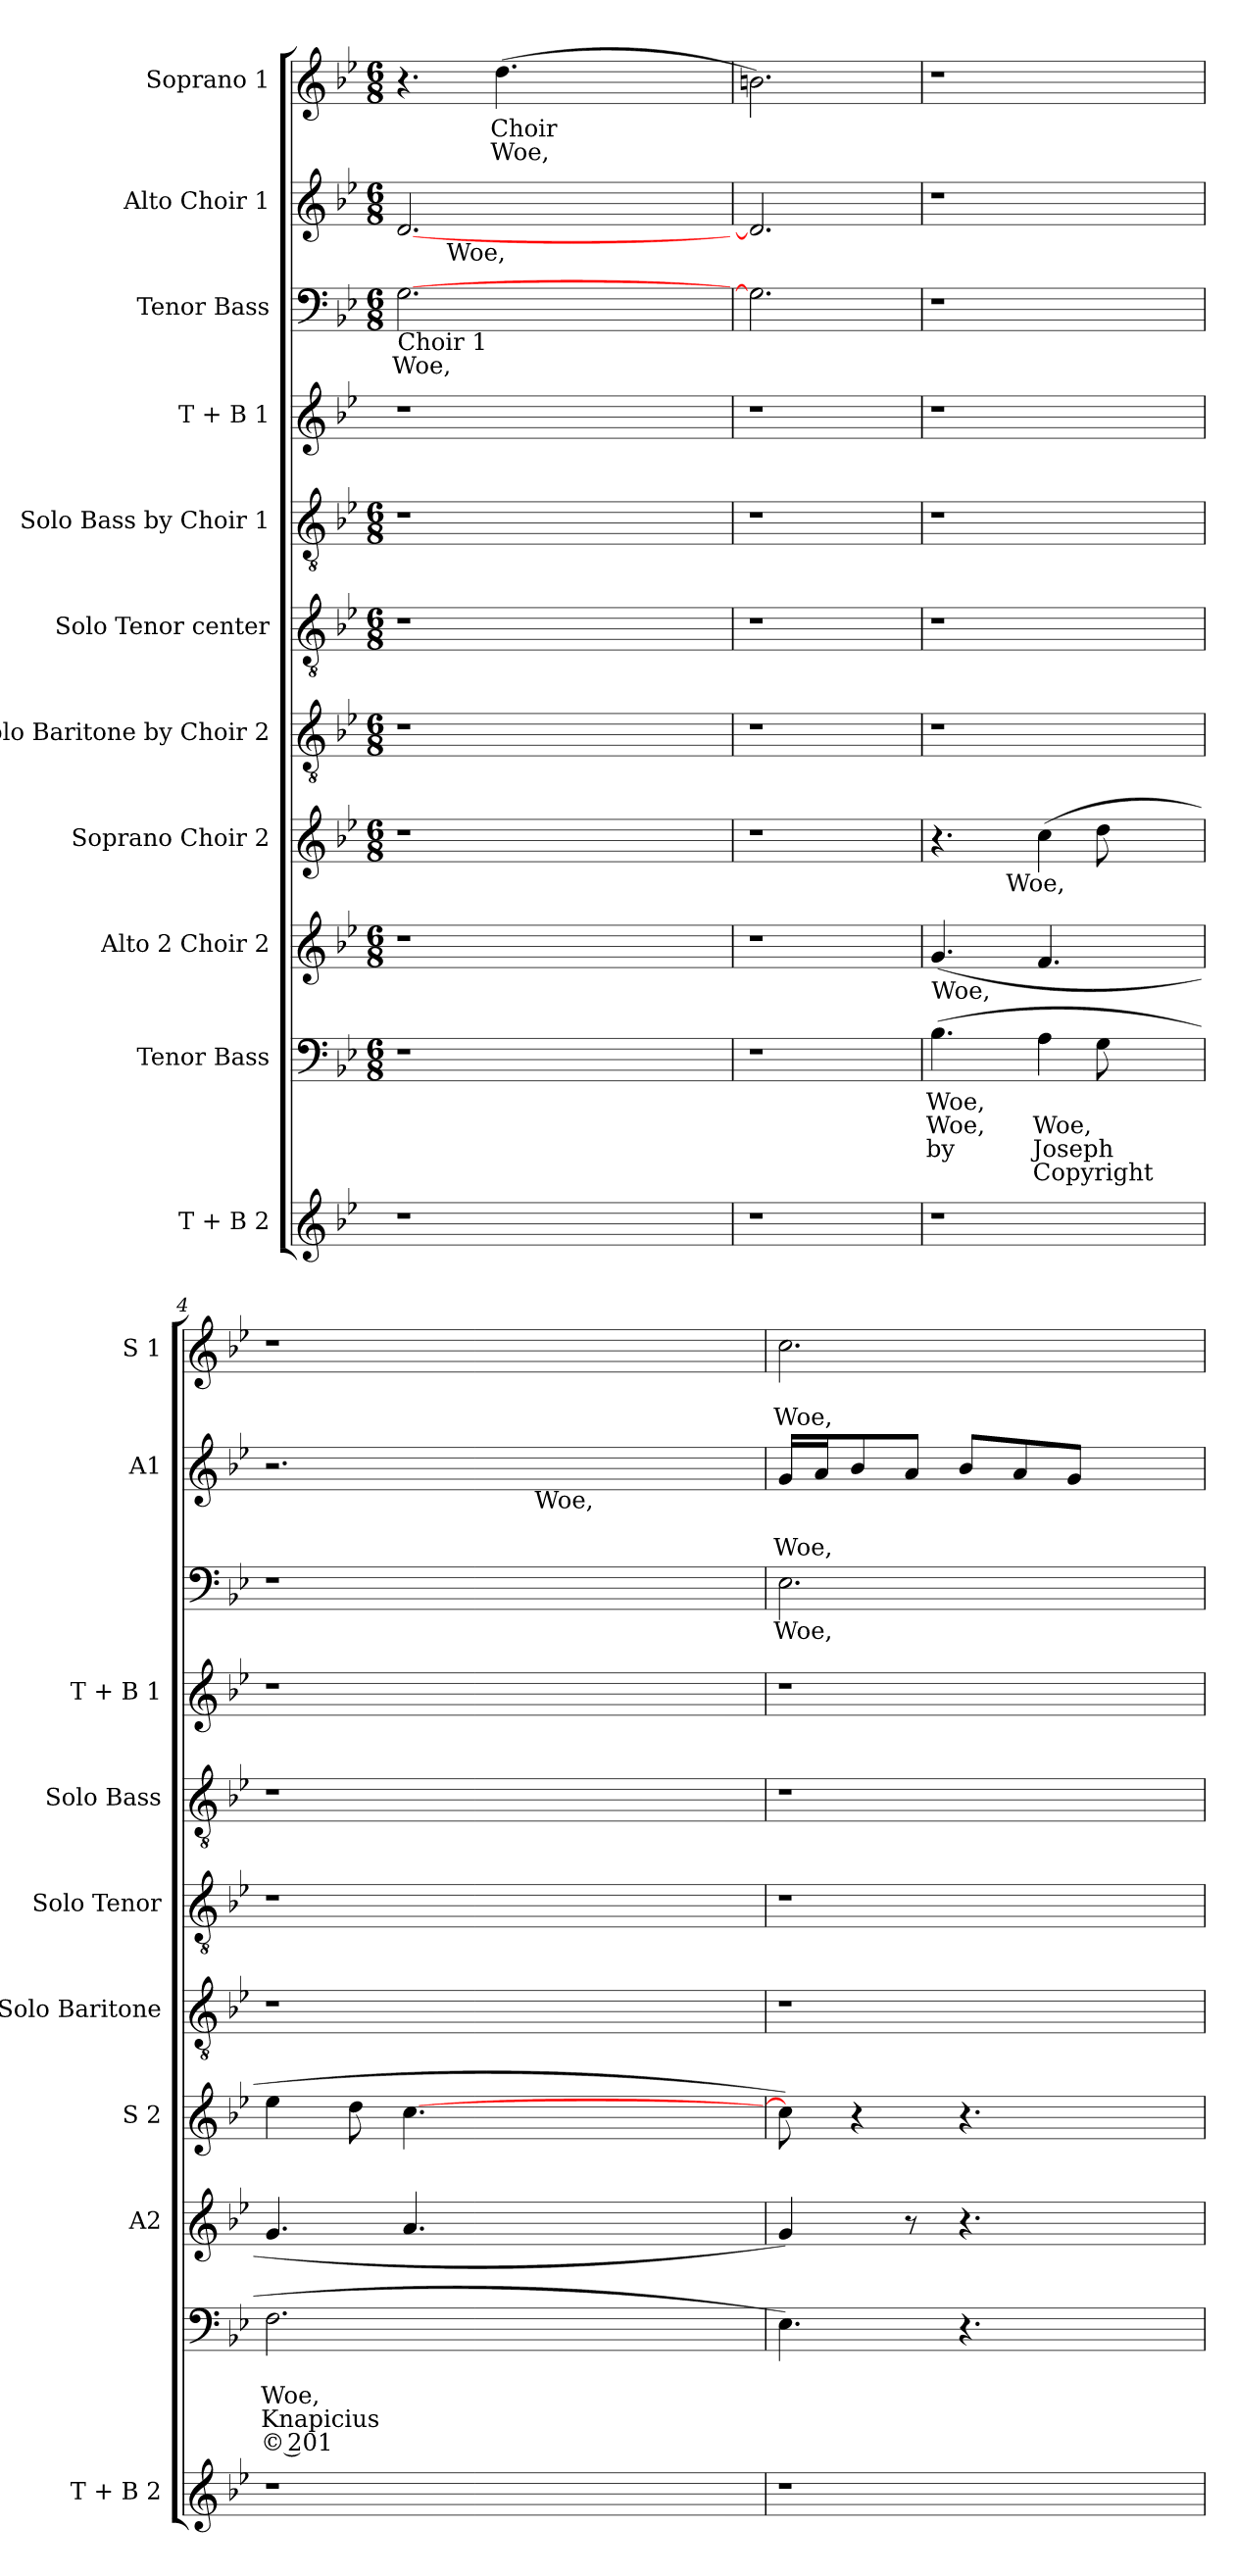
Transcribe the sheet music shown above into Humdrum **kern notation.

**kern	**kern	**text	**text	**text	**text	**kern	**kern	**kern	**kern	**kern	**kern	**kern	**text	**kern	**text	**text	**kern	**text	**text
*part11	*part10	*part10	*part10	*part10	*part10	*part9	*part8	*part7	*part6	*part5	*part4	*part3	*part3	*part2	*part2	*part2	*part1	*part1	*part1
*staff11	*staff10	*staff10	*staff10	*staff10	*staff10	*staff9	*staff8	*staff7	*staff6	*staff5	*staff4	*staff3	*staff3	*staff2	*staff2	*staff2	*staff1	*staff1	*staff1
*I"T + B 2	*I"Tenor Bass	*	*	*	*	*I"Alto 2 Choir 2	*I"Soprano Choir 2	*I"Solo Baritone by Choir 2	*I"Solo Tenor center	*I"Solo Bass by Choir 1	*I"T + B 1	*I"Tenor Bass	*	*I"Alto Choir 1	*	*	*I"Soprano 1	*	*
*I'T + B 2	*	*	*	*	*	*I'A2	*I'S 2	*I'Solo Baritone	*I'Solo Tenor	*I'Solo Bass	*I'T + B 1	*	*	*I'A1	*	*	*I'S 1	*	*
*clefG2	*clefF4	*	*	*	*	*clefG2	*clefG2	*clefGv2	*clefGv2	*clefGv2	*clefG2	*clefF4	*	*clefG2	*	*	*clefG2	*	*
*k[b-e-]	*k[b-e-]	*	*	*	*	*k[b-e-]	*k[b-e-]	*k[b-e-]	*k[b-e-]	*k[b-e-]	*k[b-e-]	*k[b-e-]	*	*k[b-e-]	*	*	*k[b-e-]	*	*
*B-:	*B-:	*	*	*	*	*B-:	*B-:	*B-:	*B-:	*B-:	*B-:	*B-:	*	*B-:	*	*	*B-:	*	*
*	*M6/8	*	*	*	*	*M6/8	*M6/8	*M6/8	*M6/8	*M6/8	*	*M6/8	*	*M6/8	*	*	*M6/8	*	*
=1	=1	=1	=1	=1	=1	=1	=1	=1	=1	=1	=1	=1	=1	=1	=1	=1	=1	=1	=1
!	!	!	!	!	!	!	!	!	!	!	!	!LO:TX:b:t=Choir 1	!	!	!	!	!	!	!
!	!LO:N:vis=1	!	!	!	!	!LO:N:vis=1	!LO:N:vis=1	!LO:N:vis=1	!LO:N:vis=1	!LO:N:vis=1	!	!	!LO:LY:b	!	!	!	!	!	!
*	*	*	*	*	*	*	*	*	*	*	*	*	*	*^	*	*	*	*	*
1r	2.r	.	.	.	.	2.r	2.r	2.r	2.r	2.r	1r	[>2.G\	Woe,	[<2.d/	8.ryy	.	.	4.rcc	.	.
!	!	!	!	!	!	!	!	!	!	!	!	!	!	!	!LO:TX:b:t=Woe,	!	!	!	!	!
.	.	.	.	.	.	.	.	.	.	.	.	.	.	.	2ryy	.	.	.	.	.
!	!	!	!	!	!	!	!	!	!	!	!	!	!	!	!	!	!	!	!LO:LY:b:rj	!LO:LY:b:rj
.	.	.	.	.	.	.	.	.	.	.	.	.	.	.	.	.	.	(>4.dd\	Choir	Woe,
.	.	.	.	.	.	.	.	.	.	.	.	.	.	.	4ryy	.	.	.	.	.
.	4ryy	.	.	.	.	4ryy	4ryy	4ryy	4ryy	4ryy	.	4ryy	.	4ryy	.	.	.	4ryy	.	.
.	.	.	.	.	.	.	.	.	.	.	.	.	.	.	16ryy	.	.	.	.	.
=2	=2	=2	=2	=2	=2	=2	=2	=2	=2	=2	=2	=2	=2	=2	=2	=2	=2	=2	=2	=2
!	!LO:N:vis=1	!	!	!	!	!LO:N:vis=1	!LO:N:vis=1	!LO:N:vis=1	!LO:N:vis=1	!LO:N:vis=1	!	!	!	!	!	!	!	!	!	!
*	*	*	*	*	*	*	*	*	*	*	*	*	*	*v	*v	*	*	*	*	*
1r	2.r	.	.	.	.	2.r	2.r	2.r	2.r	2.r	1r	2.G\]	.	2.d/]	.	.	2.bn\)	.	.
.	4ryy	.	.	.	.	4ryy	4ryy	4ryy	4ryy	4ryy	.	4ryy	.	4ryy	.	.	4ryy	.	.
=3	=3	=3	=3	=3	=3	=3	=3	=3	=3	=3	=3	=3	=3	=3	=3	=3	=3	=3	=3
!	!	!	!	!	!	!LO:TX:b:t=Woe,	!	!	!	!	!	!	!	!	!	!	!	!	!
!	!	!LO:LY:b	!LO:LY:b	!LO:LY:a	!	!	!	!LO:N:vis=1	!LO:N:vis=1	!LO:N:vis=1	!	!LO:N:vis=1	!	!LO:N:vis=1	!	!	!LO:N:vis=1	!	!
*	*	*	*	*	*	*	*^	*	*	*	*	*	*	*	*	*	*	*	*
1r	(>4.B-\	Woe,	Woe,	by	.	(<4.g/	4.r	4ryy	2.r	2.r	2.r	1r	2.r	.	2.r	.	.	2.r	.	.
.	.	.	.	.	.	.	.	32ryy	.	.	.	.	.	.	.	.	.	.	.	.
!	!	!	!	!	!	!	!	!LO:TX:b:t=Woe,	!	!	!	!	!	!	!	!	!	!	!	!
.	.	.	.	.	.	.	.	2ryy	.	.	.	.	.	.	.	.	.	.	.	.
!	!	!	!LO:LY:b	!LO:LY:a	!LO:LY:b	!	!	!	!	!	!	!	!	!	!	!	!	!	!	!
.	4A\	.	Woe,	Joseph	Copyright	4.f/	(>4cc\	.	.	.	.	.	.	.	.	.	.	.	.	.
.	8G\	.	.	.	.	.	8dd\	.	.	.	.	.	.	.	.	.	.	.	.	.
.	4ryy	.	.	.	.	4ryy	4ryy	.	4ryy	4ryy	4ryy	.	4ryy	.	4ryy	.	.	4ryy	.	.
.	.	.	.	.	.	.	.	8..ryy	.	.	.	.	.	.	.	.	.	.	.	.
=4	=4	=4	=4	=4	=4	=4	=4	=4	=4	=4	=4	=4	=4	=4	=4	=4	=4	=4	=4	=4
!	!	!	!LO:LY:b	!LO:LY:a	!LO:LY:b	!	!	!	!LO:N:vis=1	!LO:N:vis=1	!LO:N:vis=1	!	!LO:N:vis=1	!	!LO:N:vis=1	!	!	!LO:N:vis=1	!	!
*	*	*	*	*	*	*	*v	*v	*	*	*	*	*	*	*^	*	*	*	*	*
1r	2.F\	.	Woe,	Knapicius	© 201	4.g/	4ee-\	2.r	2.r	2.r	1r	2.r	.	2.r	2ryy	.	.	2.r	.	.
.	.	.	.	.	.	.	8dd\	.	.	.	.	.	.	.	.	.	.	.	.	.
.	.	.	.	.	.	4.a/	[>4.cc\	.	.	.	.	.	.	.	.	.	.	.	.	.
.	.	.	.	.	.	.	.	.	.	.	.	.	.	.	8..ryy	.	.	.	.	.
!	!	!	!	!	!	!	!	!	!	!	!	!	!	!	!LO:TX:b:t=Woe,	!	!	!	!	!
.	.	.	.	.	.	.	.	.	.	.	.	.	.	.	4ryy	.	.	.	.	.
.	4ryy	.	.	.	.	4ryy	4ryy	4ryy	4ryy	4ryy	.	4ryy	.	4ryy	.	.	.	4ryy	.	.
.	.	.	.	.	.	.	.	.	.	.	.	.	.	.	32ryy	.	.	.	.	.
=5	=5	=5	=5	=5	=5	=5	=5	=5	=5	=5	=5	=5	=5	=5	=5	=5	=5	=5	=5	=5
!	!	!	!	!	!	!	!	!LO:N:vis=1	!LO:N:vis=1	!LO:N:vis=1	!	!	!LO:LY:b	!	!	!	!LO:LY:a	!	!	!LO:LY:b
*	*	*	*	*	*	*	*	*	*	*	*	*	*	*v	*v	*	*	*	*	*
1r	4.E-\)	.	.	.	.	4g/)	8cc\])	2.r	2.r	2.r	1r	2.E-\	Woe,	16g/LL	.	Woe,	2.cc\	.	Woe,
.	.	.	.	.	.	.	.	.	.	.	.	.	.	16a/J	.	.	.	.	.
.	.	.	.	.	.	.	4r	.	.	.	.	.	.	8b-/	.	.	.	.	.
.	.	.	.	.	.	8r	.	.	.	.	.	.	.	8a/J	.	.	.	.	.
.	4.r	.	.	.	.	4.r	4.r	.	.	.	.	.	.	8b-/L	.	.	.	.	.
.	.	.	.	.	.	.	.	.	.	.	.	.	.	8a/	.	.	.	.	.
.	.	.	.	.	.	.	.	.	.	.	.	.	.	8g/J	.	.	.	.	.
.	4ryy	.	.	.	.	4ryy	4ryy	4ryy	4ryy	4ryy	.	4ryy	.	4ryy	.	.	4ryy	.	.
=	=	=	=	=	=	=	=	=	=	=	=	=	=	=	=	=	=	=	=
*-	*-	*-	*-	*-	*-	*-	*-	*-	*-	*-	*-	*-	*-	*-	*-	*-	*-	*-	*-
